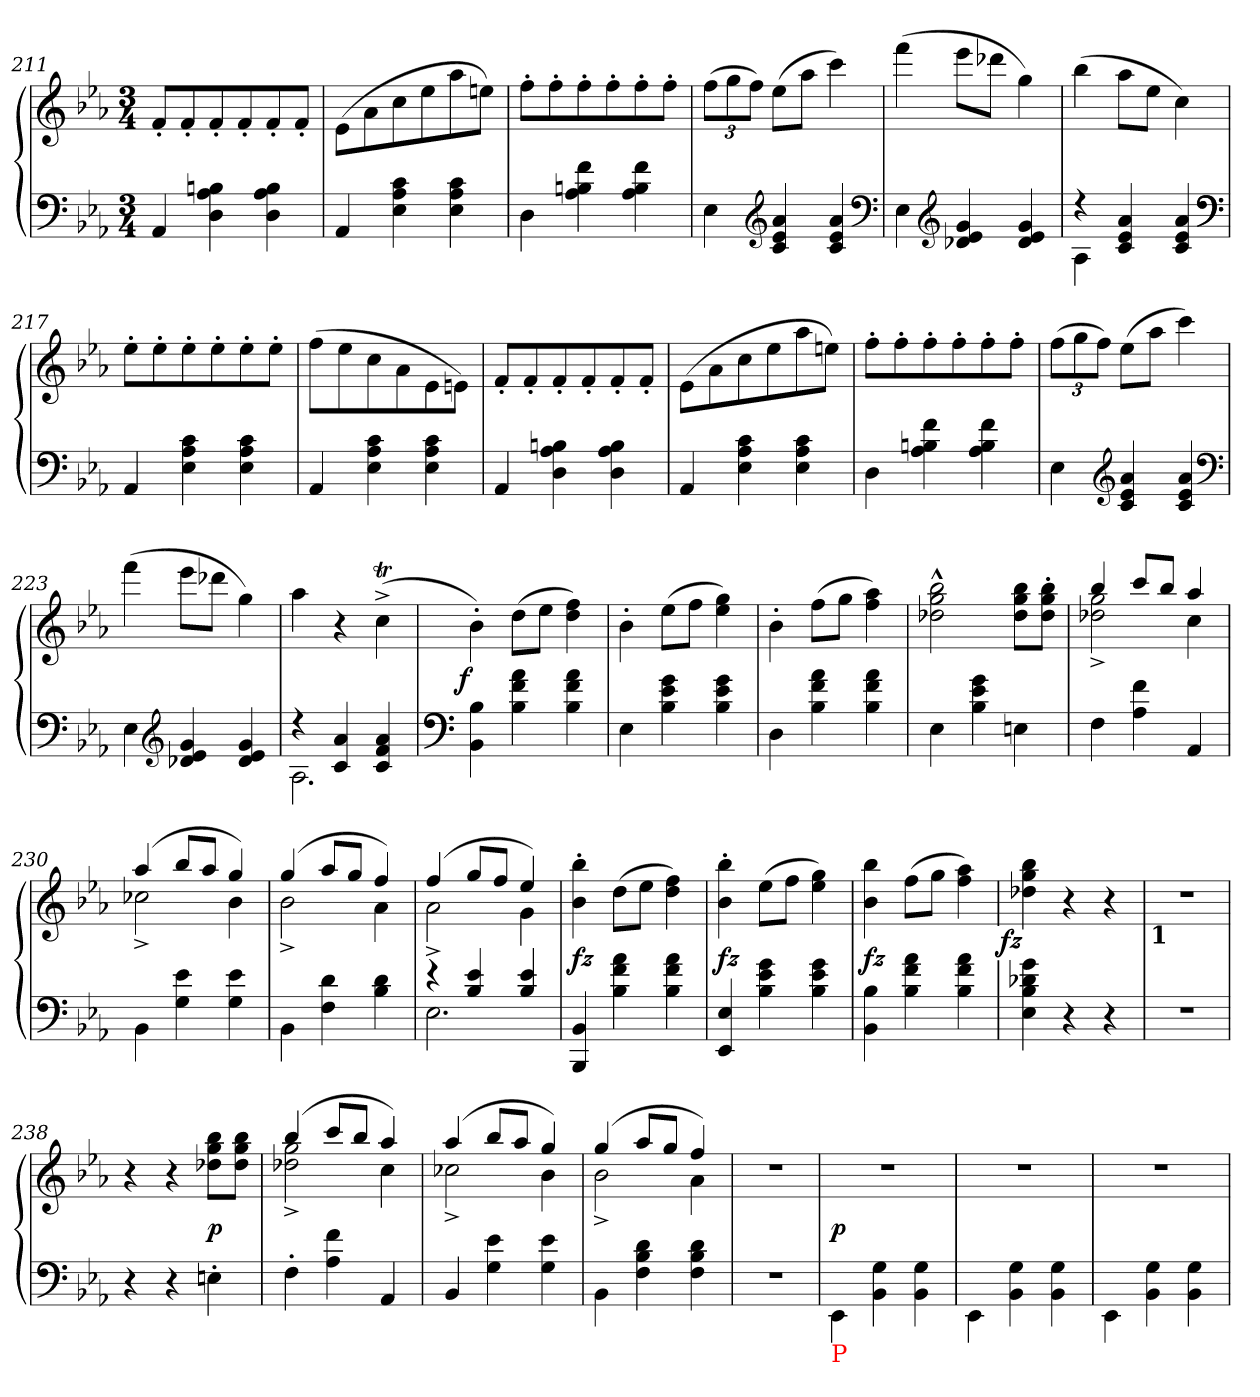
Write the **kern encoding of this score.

**kern	**kern	**dynam
*part1	*part1	*part1
*staff2	*staff1	*staff1/2
*clefF4	*clefG2	*
*k[b-e-a-]	*k[b-e-a-]	*
*M3/4	*M3/4	*
=211	=211	=211
4AA-	8f'<L	.
.	8f'<	.
4Bn 4A- 4D	8f'<	.
.	8f'<	.
4B 4A- 4D	8f'<	.
.	8f'<J	.
=212	=212	=212
4AA-	(>8e-L	.
.	8a-	.
4c 4A- 4E-	8cc	.
.	8ee-	.
4c 4A- 4E-	8aa-	.
.	8eenJ)	.
=213	=213	=213
4D	8ff'>L	.
.	8ff'>	.
4f 4Bn 4A-	8ff'>	.
.	8ff'>	.
4f 4B 4A-	8ff'>	.
.	8ff'>J	.
=214	=214	=214
*	*Xbrackettup	*
4E-	(>12ffL	.
.	12gg	.
.	12ffJ)	.
*clefG2	*	*
4a- 4e- 4c	(>8ee-L	.
.	8aa-J	.
4a- 4e- 4c	4ccc)	.
*clefF4	*	*
=215	=215	=215
4E-	(>4fff	.
*clefG2	*	*
4g 4e- 4d-X	8eee-L	.
.	8ddd-XJ	.
4g 4e- 4d-	4gg)	.
=216	=216	=216
*^	*	*
4r	4A-	(>4bb-	.
4a- 4e- 4c	4ryy	8aa-L	.
.	.	8ee-J	.
4a- 4e- 4c	4ryy	4cc)	.
*v	*v	*	*
*clefF4	*	*
=217	=217	=217
4AA-	8ee-'>L	.
.	8ee-'>	.
4c 4A- 4E-	8ee-'>	.
.	8ee-'>	.
4c 4A- 4E-	8ee-'>	.
.	8ee-'>J	.
=218	=218	=218
4AA-	(>8ff\L	.
.	8ee-	.
4c 4A- 4E-	8cc	.
.	8a-	.
4c 4A- 4E-	8e-	.
.	8enJ)	.
=219	=219	=219
4AA-	8f'<L	.
.	8f'<	.
4Bn 4A- 4D	8f'<	.
.	8f'<	.
4B 4A- 4D	8f'<	.
.	8f'<J	.
=220	=220	=220
4AA-	(>8e-L	.
.	8a-	.
4c 4A- 4E-	8cc	.
.	8ee-	.
4c 4A- 4E-	8aa-	.
.	8eenJ)	.
=221	=221	=221
4D	8ff'>L	.
.	8ff'>	.
4f 4Bn 4A-	8ff'>	.
.	8ff'>	.
4f 4B 4A-	8ff'>	.
.	8ff'J	.
=222	=222	=222
4E-	(>12ffL	.
.	12gg	.
.	12ffJ)	.
*clefG2	*	*
4a- 4e- 4c	(>8ee-L	.
.	8aa-J	.
4a- 4e- 4c	4ccc)	.
*clefF4	*	*
=223	=223	=223
4E-	(>4fff	.
*clefG2	*	*
4g 4e- 4d-X	8eee-L	.
.	8ddd-XJ	.
4g 4e- 4d-	4gg)	.
=224	=224	=224
*^	*	*
4r	2.A-	4aa-	.
4a- 4c	.	4r	.
4a- 4f 4c	.	(>4ccT^<	.
*v	*v	*	*
=225	=225	=225
*clefF4	*	*
!	!	!LO:DY:rj
4B- 4BB-	4b-'>)	f
4a- 4f 4B-	(>8ddL	.
.	8ee-J	.
4a- 4f 4B-	4ff 4dd)	.
=226	=226	=226
4E-	4b-'>	.
4g 4e- 4B-	(>8ee-L	.
.	8ffJ	.
4g 4e- 4B-	4gg 4ee-)	.
=227	=227	=227
4D	4b-'>	.
4a- 4f 4B-	(>8ffL	.
.	8ggJ	.
4a- 4f 4B-	4aa- 4ff)	.
=228	=228	=228
4E-	2bb-^^> 2gg^^> 2dd-X^^>	.
4g 4e- 4B-	.	.
4En	8bb- 8gg 8dd-L	.
.	8bb-'> 8gg'> 8dd-'>J	.
=229	=229	=229
*	*^	*
4F	4bb-	2gg^< 2dd-X^<	.
4f 4A-	8cccL	.	.
.	8bb-J	.	.
4AA-	4aa-	4cc	.
=230	=230	=230	=230
4BB-\	(>4aa-	2cc-X^<	.
4e- 4G	8bb-L	.	.
.	8aa-J	.	.
4e- 4G	4gg)	4b-	.
=231	=231	=231	=231
4BB-\	(>4gg	2b-^<	.
4d 4F	8aa-L	.	.
.	8ggJ	.	.
4d 4B-	4ff)	4a-	.
=232	=232	=232	=232
*^	*	*	*
4re	2.E-	(>4ff	2a-^<	.
4e- 4B-	.	8ggL	.	.
.	.	8ffJ	.	.
4e- 4B-	.	4ee-)	4g	.
*v	*v	*	*	*
*	*v	*v	*
=233	=233	=233
4BB- 4BBB-	4bb-'> 4b-'>	fz
4a- 4f 4B-	(>8ddL	.
.	8ee-J	.
4a- 4f 4B-	4ff 4dd)	.
=234	=234	=234
4E- 4EE-	4bb-'> 4b-'>	fz
4g 4e- 4B-	(>8ee-L	.
.	8ffJ	.
4g 4e- 4B-	4gg 4ee-)	.
=235	=235	=235
4B- 4BB-	4bb- 4b-	fz
4a- 4f 4B-	(>8ffL	.
.	8ggJ	.
4a- 4f 4B-	4aa- 4ff)	.
=236	=236	=236
!	!	!LO:DY:rj
4g 4d-X 4B- 4E-	4bb- 4gg 4dd-X	fz
4r	4r	.
4r	4r	.
=237	=237	=237
!	!LO:TX:b:B:t=1	!
2.r	2.r	.
=238	=238	=238
4r	4r	.
4r	4r	.
4En'>	8bb- 8gg 8dd-XL	p
.	8bb- 8gg 8dd-J	.
=239	=239	=239
*	*^	*
4F'>	(>4bb-	2gg^< 2dd-X^<	.
4f 4A-	8cccL	.	.
.	8bb-J	.	.
4AA-	4aa-)	4cc	.
=240	=240	=240	=240
4BB-	(>4aa-	2cc-X^<	.
4e- 4G	8bb-L	.	.
.	8aa-J	.	.
4e- 4G	4gg)	4b-	.
=241	=241	=241	=241
4BB-\	(>4gg	2b-^<	.
4d 4B- 4F	8aa-L	.	.
.	8ggJ	.	.
4d 4B- 4F	4ff)	4a-	.
=242	=242	=242	=242
!	!LO:TX:b:B:t=1	!	!
*	*v	*v	*
2.r	2.r	.
=243	=243	=243
!LO:TX:b:color=red:t=P	!	!
4EE-\	2.rdd	p
4G 4BB-	.	.
4G 4BB-	.	.
=244	=244	=244
4EE-\	2.rdd	.
4G 4BB-	.	.
4G 4BB-	.	.
=245	=245	=245
4EE-\	2.rdd	.
4G 4BB-	.	.
4G 4BB-	.	.
=	=	=
*-	*-	*-
